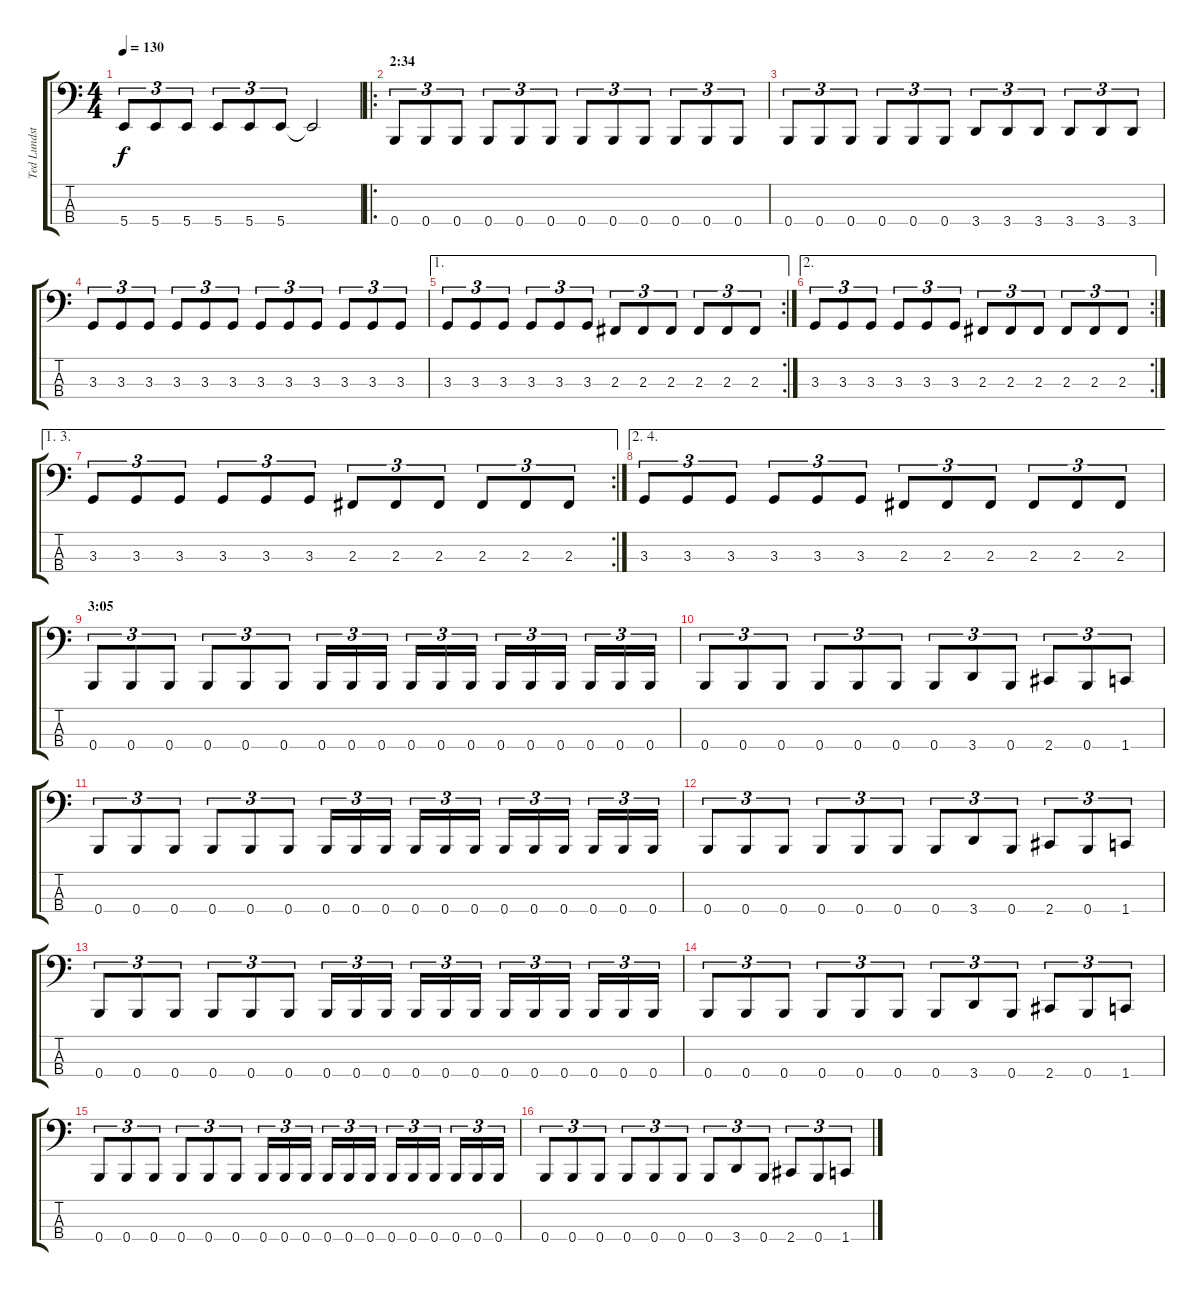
\track ("Ted Lundström" "Ted Lundst") {instrument electricbasspick}
\staff {score tabs}
\tuning (D2 A1 E1 B0) {hide}
\ts (4 4)
\tempo 130
\clef f4
\ks c
5.4.8{tu (3 2) dy f} 5.4.8{tu (3 2)} 5.4.8{tu (3 2)} 5.4.8{tu (3 2)} 5.4.8{tu (3 2)} 5.4.8{tu (3 2)} 5.4{t}.2 |
\ro
\section ("" "2:34")
0.4.8{tu (3 2)} 0.4.8{tu (3 2)} 0.4.8{tu (3 2)} 0.4.8{tu (3 2)} 0.4.8{tu (3 2)} 0.4.8{tu (3 2)} 0.4.8{tu (3 2)} 0.4.8{tu (3 2)} 0.4.8{tu (3 2)} 0.4.8{tu (3 2)} 0.4.8{tu (3 2)} 0.4.8{tu (3 2)} |
0.4.8{tu (3 2)} 0.4.8{tu (3 2)} 0.4.8{tu (3 2)} 0.4.8{tu (3 2)} 0.4.8{tu (3 2)} 0.4.8{tu (3 2)} 3.4.8{tu (3 2)} 3.4.8{tu (3 2)} 3.4.8{tu (3 2)} 3.4.8{tu (3 2)} 3.4.8{tu (3 2)} 3.4.8{tu (3 2)} |
3.3.8{tu (3 2)} 3.3.8{tu (3 2)} 3.3.8{tu (3 2)} 3.3.8{tu (3 2)} 3.3.8{tu (3 2)} 3.3.8{tu (3 2)} 3.3.8{tu (3 2)} 3.3.8{tu (3 2)} 3.3.8{tu (3 2)} 3.3.8{tu (3 2)} 3.3.8{tu (3 2)} 3.3.8{tu (3 2)} |
\ae 1
\rc 2
3.3.8{tu (3 2)} 3.3.8{tu (3 2)} 3.3.8{tu (3 2)} 3.3.8{tu (3 2)} 3.3.8{tu (3 2)} 3.3.8{tu (3 2)} 2.3.8{tu (3 2)} 2.3.8{tu (3 2)} 2.3.8{tu (3 2)} 2.3.8{tu (3 2)} 2.3.8{tu (3 2)} 2.3.8{tu (3 2)} |
\ae 2
\rc 2
3.3.8{tu (3 2)} 3.3.8{tu (3 2)} 3.3.8{tu (3 2)} 3.3.8{tu (3 2)} 3.3.8{tu (3 2)} 3.3.8{tu (3 2)} 2.3.8{tu (3 2)} 2.3.8{tu (3 2)} 2.3.8{tu (3 2)} 2.3.8{tu (3 2)} 2.3.8{tu (3 2)} 2.3.8{tu (3 2)} |
\ae (1 3)
\rc 2
3.3.8{tu (3 2)} 3.3.8{tu (3 2)} 3.3.8{tu (3 2)} 3.3.8{tu (3 2)} 3.3.8{tu (3 2)} 3.3.8{tu (3 2)} 2.3.8{tu (3 2)} 2.3.8{tu (3 2)} 2.3.8{tu (3 2)} 2.3.8{tu (3 2)} 2.3.8{tu (3 2)} 2.3.8{tu (3 2)} |
\ae (2 4)
3.3.8{tu (3 2)} 3.3.8{tu (3 2)} 3.3.8{tu (3 2)} 3.3.8{tu (3 2)} 3.3.8{tu (3 2)} 3.3.8{tu (3 2)} 2.3.8{tu (3 2)} 2.3.8{tu (3 2)} 2.3.8{tu (3 2)} 2.3.8{tu (3 2)} 2.3.8{tu (3 2)} 2.3.8{tu (3 2)} |
\section ("" "3:05")
0.4.8{tu (3 2)} 0.4.8{tu (3 2)} 0.4.8{tu (3 2)} 0.4.8{tu (3 2)} 0.4.8{tu (3 2)} 0.4.8{tu (3 2)} 0.4.16{tu (3 2)} 0.4.16{tu (3 2)} 0.4.16{tu (3 2)} 0.4.16{tu (3 2)} 0.4.16{tu (3 2)} 0.4.16{tu (3 2)} 0.4.16{tu (3 2)} 0.4.16{tu (3 2)} 0.4.16{tu (3 2)} 0.4.16{tu (3 2)} 0.4.16{tu (3 2)} 0.4.16{tu (3 2)} |
0.4.8{tu (3 2)} 0.4.8{tu (3 2)} 0.4.8{tu (3 2)} 0.4.8{tu (3 2)} 0.4.8{tu (3 2)} 0.4.8{tu (3 2)} 0.4.8{tu (3 2)} 3.4.8{tu (3 2)} 0.4.8{tu (3 2)} 2.4.8{tu (3 2)} 0.4.8{tu (3 2)} 1.4.8{tu (3 2)} |
0.4.8{tu (3 2)} 0.4.8{tu (3 2)} 0.4.8{tu (3 2)} 0.4.8{tu (3 2)} 0.4.8{tu (3 2)} 0.4.8{tu (3 2)} 0.4.16{tu (3 2)} 0.4.16{tu (3 2)} 0.4.16{tu (3 2)} 0.4.16{tu (3 2)} 0.4.16{tu (3 2)} 0.4.16{tu (3 2)} 0.4.16{tu (3 2)} 0.4.16{tu (3 2)} 0.4.16{tu (3 2)} 0.4.16{tu (3 2)} 0.4.16{tu (3 2)} 0.4.16{tu (3 2)} |
0.4.8{tu (3 2)} 0.4.8{tu (3 2)} 0.4.8{tu (3 2)} 0.4.8{tu (3 2)} 0.4.8{tu (3 2)} 0.4.8{tu (3 2)} 0.4.8{tu (3 2)} 3.4.8{tu (3 2)} 0.4.8{tu (3 2)} 2.4.8{tu (3 2)} 0.4.8{tu (3 2)} 1.4.8{tu (3 2)} |
0.4.8{tu (3 2)} 0.4.8{tu (3 2)} 0.4.8{tu (3 2)} 0.4.8{tu (3 2)} 0.4.8{tu (3 2)} 0.4.8{tu (3 2)} 0.4.16{tu (3 2)} 0.4.16{tu (3 2)} 0.4.16{tu (3 2)} 0.4.16{tu (3 2)} 0.4.16{tu (3 2)} 0.4.16{tu (3 2)} 0.4.16{tu (3 2)} 0.4.16{tu (3 2)} 0.4.16{tu (3 2)} 0.4.16{tu (3 2)} 0.4.16{tu (3 2)} 0.4.16{tu (3 2)} |
0.4.8{tu (3 2)} 0.4.8{tu (3 2)} 0.4.8{tu (3 2)} 0.4.8{tu (3 2)} 0.4.8{tu (3 2)} 0.4.8{tu (3 2)} 0.4.8{tu (3 2)} 3.4.8{tu (3 2)} 0.4.8{tu (3 2)} 2.4.8{tu (3 2)} 0.4.8{tu (3 2)} 1.4.8{tu (3 2)} |
0.4.8{tu (3 2)} 0.4.8{tu (3 2)} 0.4.8{tu (3 2)} 0.4.8{tu (3 2)} 0.4.8{tu (3 2)} 0.4.8{tu (3 2)} 0.4.16{tu (3 2)} 0.4.16{tu (3 2)} 0.4.16{tu (3 2)} 0.4.16{tu (3 2)} 0.4.16{tu (3 2)} 0.4.16{tu (3 2)} 0.4.16{tu (3 2)} 0.4.16{tu (3 2)} 0.4.16{tu (3 2)} 0.4.16{tu (3 2)} 0.4.16{tu (3 2)} 0.4.16{tu (3 2)} |
0.4.8{tu (3 2)} 0.4.8{tu (3 2)} 0.4.8{tu (3 2)} 0.4.8{tu (3 2)} 0.4.8{tu (3 2)} 0.4.8{tu (3 2)} 0.4.8{tu (3 2)} 3.4.8{tu (3 2)} 0.4.8{tu (3 2)} 2.4.8{tu (3 2)} 0.4.8{tu (3 2)} 1.4.8{tu (3 2)}
